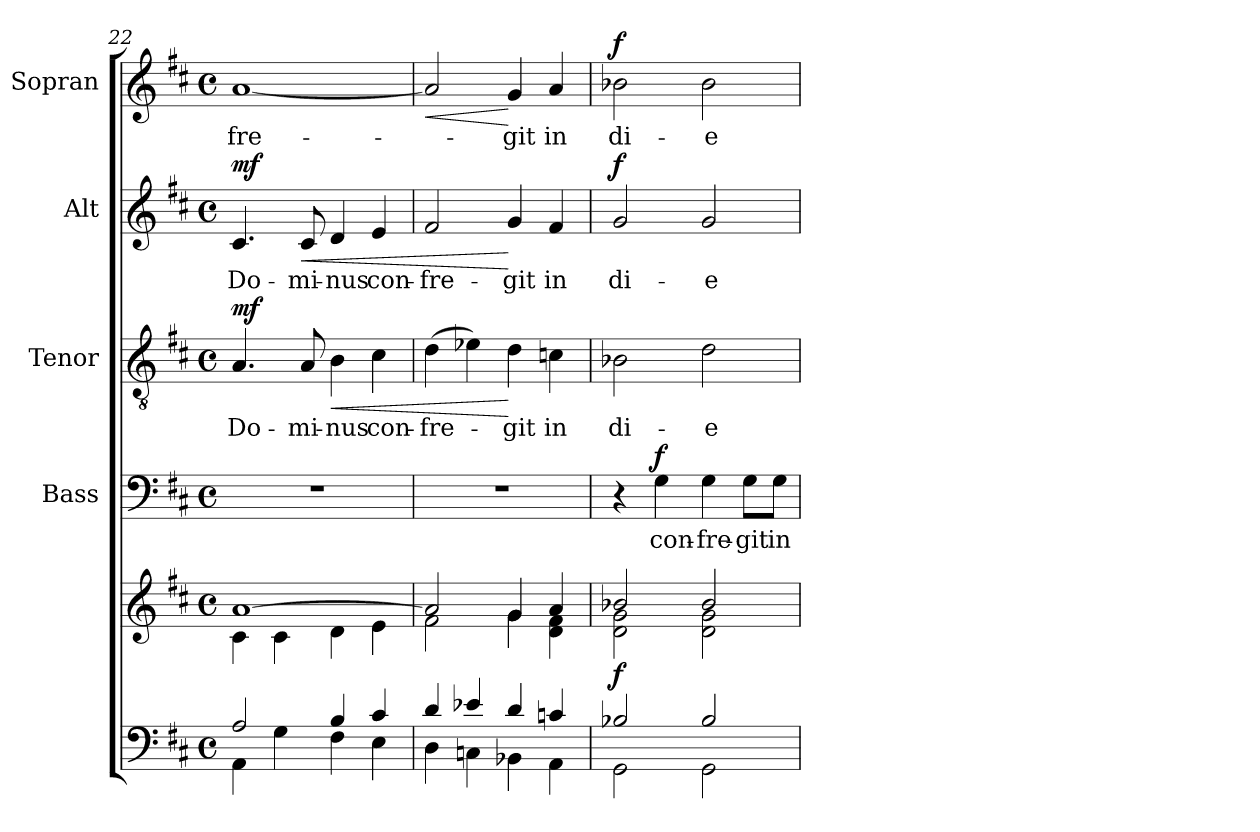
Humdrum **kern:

**kern	**kern	**dynam	**kern	**text	**dynam	**kern	**text	**dynam	**kern	**text	**dynam	**kern	**text	**dynam
*part5	*part5	*part5	*part4	*part4	*part4	*part3	*part3	*part3	*part2	*part2	*part2	*part1	*part1	*part1
*staff6	*staff5	*staff5/6	*staff4	*staff4	*staff4	*staff3	*staff3	*staff3	*staff2	*staff2	*staff2	*staff1	*staff1	*staff1
*	*	*	*I"Bass	*	*	*I"Tenor	*	*	*I"Alt	*	*	*I"Sopran	*	*
*	*	*	*I'B	*	*	*I'T	*	*	*I'A	*	*	*I'S	*	*
!!LO:LB:g=z
*clefF4	*clefG2	*	*clefF4	*	*	*clefGv2	*	*	*clefG2	*	*	*clefG2	*	*
*k[f#c#]	*k[f#c#]	*	*k[f#c#]	*	*	*k[f#c#]	*	*	*k[f#c#]	*	*	*k[f#c#]	*	*
*D:	*D:	*	*D:	*	*	*D:	*	*	*D:	*	*	*D:	*	*
*M4/4	*M4/4	*	*M4/4	*	*	*M4/4	*	*	*M4/4	*	*	*M4/4	*	*
*met(c)	*met(c)	*	*met(c)	*	*	*met(c)	*	*	*met(c)	*	*	*met(c)	*	*
=22	=22	=22	=22	=22	=22	=22	=22	=22	=22	=22	=22	=22	=22	=22
*^	*^	*	*	*	*	*	*	*	*	*	*	*	*	*
!	!	!	!	!	!	!	!	!	!LO:LY:b	!LO:DY:a	!	!LO:LY:b	!LO:DY:a	!	!LO:LY:b	!
2A/	4AA\	[>1a	4c#\	.	1r	.	.	4.A/	Do-	mf	4.c#/	Do-	mf	[1a	-fre-	.
.	4G\	.	4c#\	.	.	.	.	.	.	.	.	.	.	.	.	.
!	!	!	!	!	!	!	!	!	!LO:LY:b	!	!	!LO:LY:b	!LO:HP:b	!	!	!
.	.	.	.	.	.	.	.	8A/	-mi-	.	8c#/	-mi-	<	.	.	.
!	!	!	!	!	!	!	!	!	!LO:LY:b	!LO:HP:b	!	!LO:LY:b	!	!	!	!
4B/	4F#\	.	4d\	.	.	.	.	4B\	-nus	<	4d/	-nus	.	.	.	.
!	!	!	!	!	!	!	!	!	!LO:LY:b	!	!	!LO:LY:b	!	!	!	!
4c#/	4E\	.	4e\	.	.	.	.	4c#\	con-	.	4e/	con-	.	.	.	.
=23	=23	=23	=23	=23	=23	=23	=23	=23	=23	=23	=23	=23	=23	=23	=23	=23
!	!	!	!	!	!	!	!	!	!LO:LY:b	!	!	!LO:LY:b	!	!	!	!LO:HP:b
4d/	4D\	2a/]	2f#\	.	1r	.	.	(>4d\	-fre-	.	2f#/	-fre-	.	2a/]	.	<
4e-X/	4Cn\	.	.	.	.	.	.	4e-X\)	.	.	.	.	.	.	.	.
!	!	!	!	!	!	!	!	!	!LO:LY:b	!	!	!LO:LY:b	!	!	!LO:LY:b	!
4d/	4BB-X\	4g/	4g\	.	.	.	.	4d\	-git	[	4g/	-git	[	4g/	-git	[
!	!	!	!	!	!	!	!	!	!LO:LY:b	!	!	!LO:LY:b	!	!	!LO:LY:b	!
4cn/	4AA\	4a/	4d\ 4f#\	.	.	.	.	4cn\	in	.	4f#/	in	.	4a/	in	.
=24	=24	=24	=24	=24	=24	=24	=24	=24	=24	=24	=24	=24	=24	=24	=24	=24
!	!	!	!	!LO:DY:b	!	!	!	!	!LO:LY:b	!	!	!LO:LY:b	!LO:DY:a	!	!LO:LY:b	!LO:DY:a
2B-X/	2GG\	2b-X/	2d\ 2g\	f	4r	.	.	2B-X\	di-	.	2g/	di-	f	2b-X\	di-	f
!	!	!	!	!	!	!LO:LY:b	!LO:DY:a	!	!	!	!	!	!	!	!	!
.	.	.	.	.	4G\	con-	f	.	.	.	.	.	.	.	.	.
!	!	!	!	!	!	!LO:LY:b	!	!	!LO:LY:b	!	!	!LO:LY:b	!	!	!LO:LY:b	!
2B-/	2GG\	2b-/	2d\ 2g\	.	4G\	-fre-	.	2d\	-e	.	2g/	-e	.	2b-\	-e	.
!	!	!	!	!	!	!LO:LY:b	!	!	!	!	!	!	!	!	!	!
.	.	.	.	.	8G\L	-git	.	.	.	.	.	.	.	.	.	.
!	!	!	!	!	!	!LO:LY:b	!	!	!	!	!	!	!	!	!	!
.	.	.	.	.	8G\J	in	.	.	.	.	.	.	.	.	.	.
*v	*v	*	*	*	*	*	*	*	*	*	*	*	*	*	*	*
*	*v	*v	*	*	*	*	*	*	*	*	*	*	*	*	*
=	=	=	=	=	=	=	=	=	=	=	=	=	=	=
*-	*-	*-	*-	*-	*-	*-	*-	*-	*-	*-	*-	*-	*-	*-
